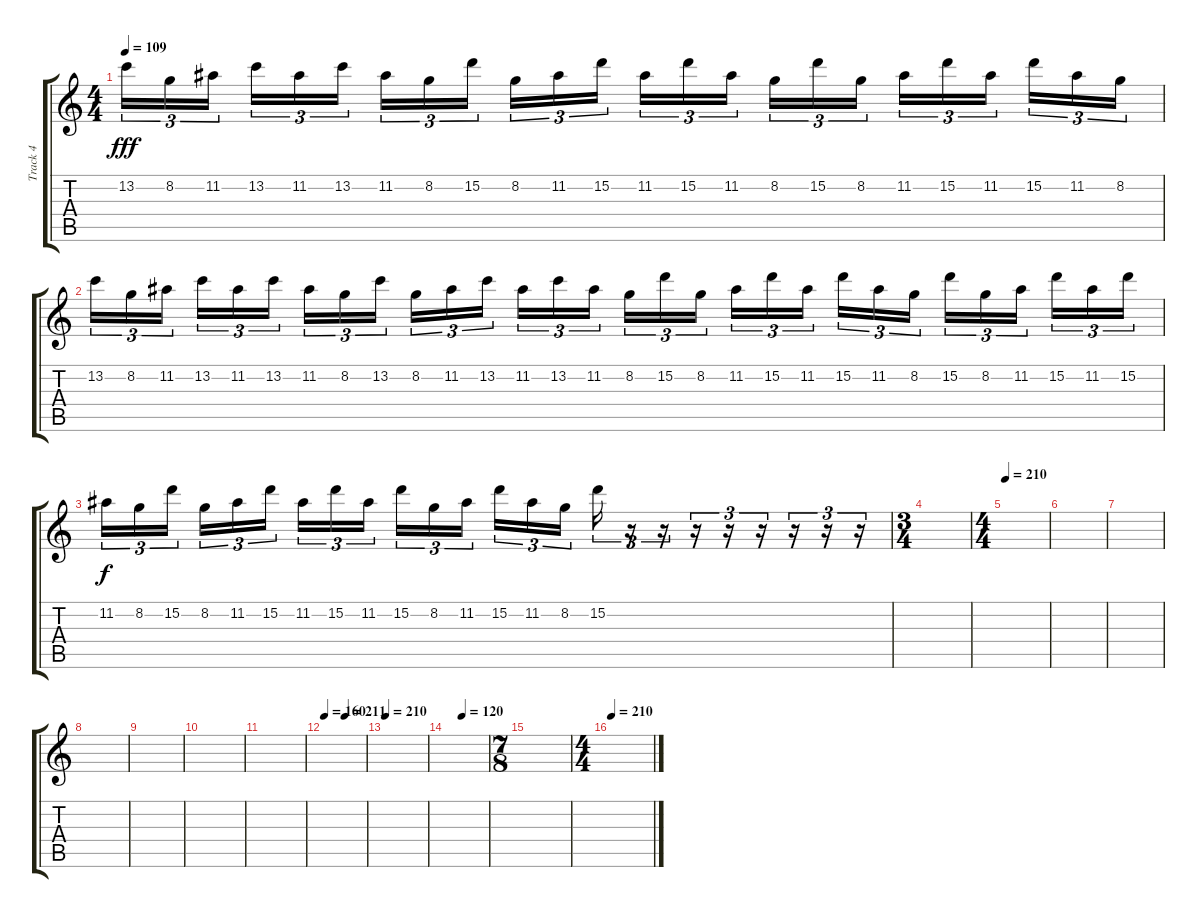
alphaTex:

\track ("Track 4" "Track 4") {instrument overdrivenguitar}
\staff {score tabs}
\tuning (E4 B3 G3 D3 A2 D2) {hide}
\ts (4 4)
\tempo 109
\clef g2
\ks c
13.2.16{tu (3 2) dy fff} 8.2.16{tu (3 2)} 11.2.16{tu (3 2) beam splitsecondary} 13.2.16{tu (3 2)} 11.2.16{tu (3 2)} 13.2.16{tu (3 2)} 11.2.16{tu (3 2)} 8.2.16{tu (3 2)} 15.2.16{tu (3 2) beam splitsecondary} 8.2.16{tu (3 2)} 11.2.16{tu (3 2)} 15.2.16{tu (3 2)} 11.2.16{tu (3 2)} 15.2.16{tu (3 2)} 11.2.16{tu (3 2) beam splitsecondary} 8.2.16{tu (3 2)} 15.2.16{tu (3 2)} 8.2.16{tu (3 2)} 11.2.16{tu (3 2)} 15.2.16{tu (3 2)} 11.2.16{tu (3 2) beam splitsecondary} 15.2.16{tu (3 2)} 11.2.16{tu (3 2)} 8.2.16{tu (3 2)} |
13.2.16{tu (3 2)} 8.2.16{tu (3 2)} 11.2.16{tu (3 2) beam splitsecondary} 13.2.16{tu (3 2)} 11.2.16{tu (3 2)} 13.2.16{tu (3 2)} 11.2.16{tu (3 2)} 8.2.16{tu (3 2)} 13.2.16{tu (3 2) beam splitsecondary} 8.2.16{tu (3 2)} 11.2.16{tu (3 2)} 13.2.16{tu (3 2)} 11.2.16{tu (3 2)} 13.2.16{tu (3 2)} 11.2.16{tu (3 2) beam splitsecondary} 8.2.16{tu (3 2)} 15.2.16{tu (3 2)} 8.2.16{tu (3 2)} 11.2.16{tu (3 2)} 15.2.16{tu (3 2)} 11.2.16{tu (3 2) beam splitsecondary} 15.2.16{tu (3 2)} 11.2.16{tu (3 2)} 8.2.16{tu (3 2)} 15.2.16{tu (3 2)} 8.2.16{tu (3 2)} 11.2.16{tu (3 2) beam splitsecondary} 15.2.16{tu (3 2)} 11.2.16{tu (3 2)} 15.2.16{tu (3 2)} |
11.2.16{tu (3 2) dy f} 8.2.16{tu (3 2)} 15.2.16{tu (3 2) beam splitsecondary} 8.2.16{tu (3 2)} 11.2.16{tu (3 2)} 15.2.16{tu (3 2)} 11.2.16{tu (3 2)} 15.2.16{tu (3 2)} 11.2.16{tu (3 2) beam splitsecondary} 15.2.16{tu (3 2)} 8.2.16{tu (3 2)} 11.2.16{tu (3 2)} 15.2.16{tu (3 2)} 11.2.16{tu (3 2)} 8.2.16{tu (3 2) beam splitsecondary} 15.2.16{tu (3 2)} r.16{tu (3 2)} r.16{tu (3 2)} r.16{tu (3 2)} r.16{tu (3 2)} r.16{tu (3 2)} r.16{tu (3 2)} r.16{tu (3 2)} r.16{tu (3 2)} |
\ts (3 4)
|
\ts (4 4)
\tempo 210
|
|
|
|
|
|
|
\tempo 160
\tempo (211 0.5)
|
\tempo 150
\tempo 210
|
\tempo (120 0.375)
|
\ts (7 8)
|
\ts (4 4)
\tempo 210
